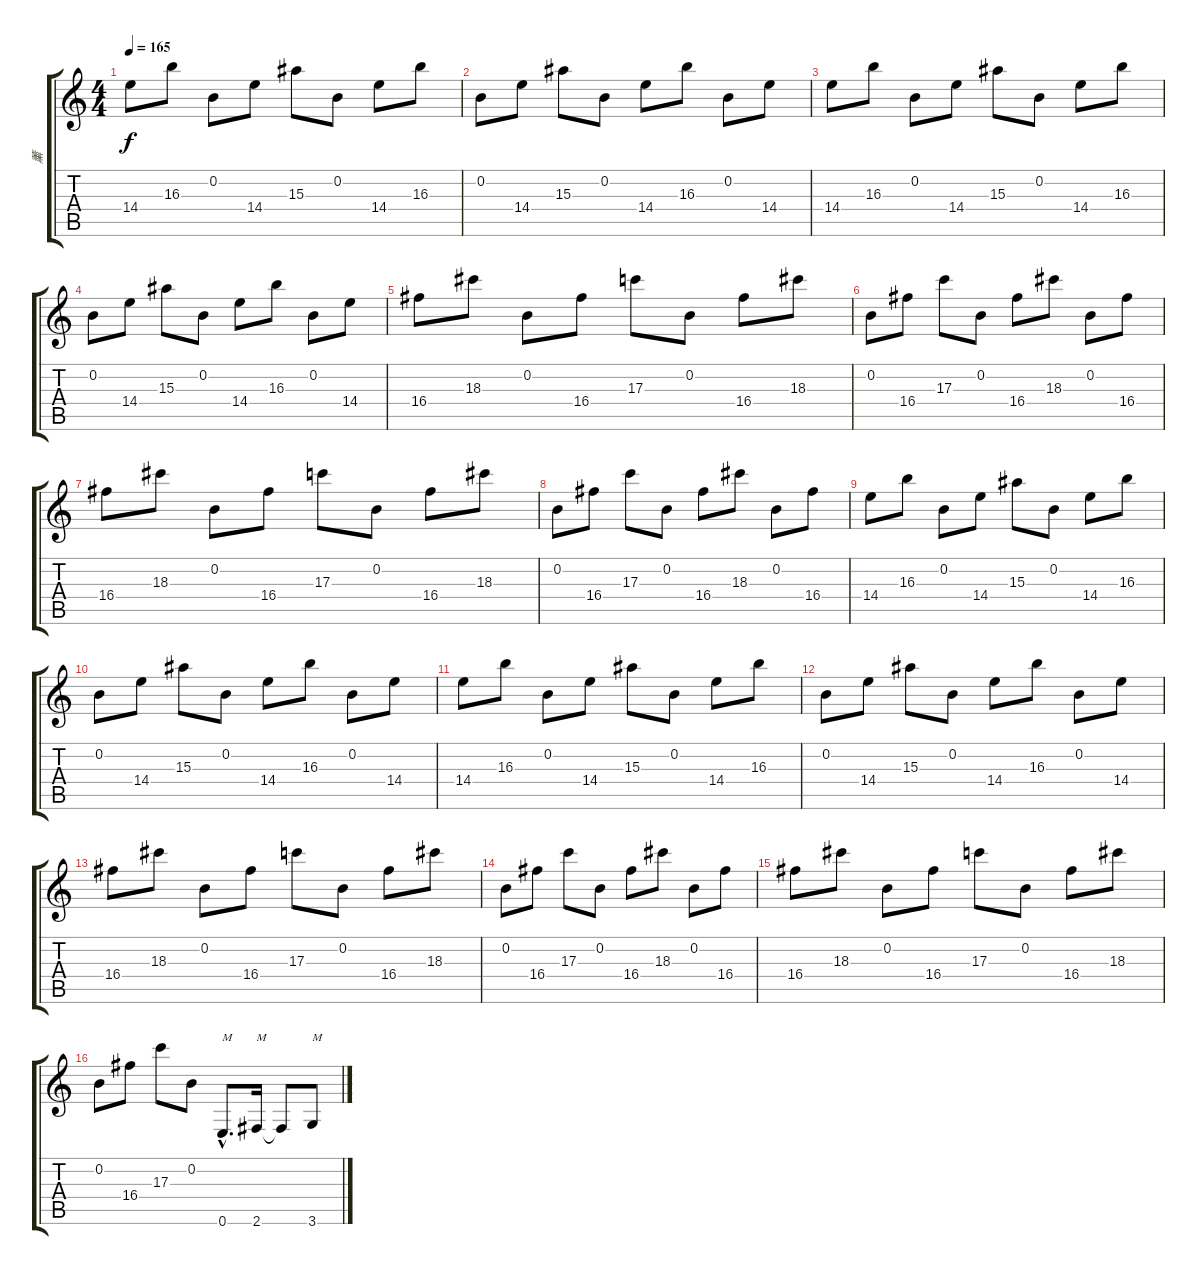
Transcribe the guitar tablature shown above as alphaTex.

\track ("薰" "薰") {instrument distortionguitar}
\staff {score tabs}
\tuning (E4 B3 G3 D3 A2 E2) {hide}
\ts (4 4)
\tempo 165
\clef g2
\ks c
14.4.8{dy f} 16.3.8 0.2.8 14.4.8 15.3.8 0.2.8 14.4.8 16.3.8 |
0.2.8 14.4.8 15.3.8 0.2.8 14.4.8 16.3.8 0.2.8 14.4.8 |
14.4.8 16.3.8 0.2.8 14.4.8 15.3.8 0.2.8 14.4.8 16.3.8 |
0.2.8 14.4.8 15.3.8 0.2.8 14.4.8 16.3.8 0.2.8 14.4.8 |
16.4.8 18.3.8 0.2.8 16.4.8 17.3.8 0.2.8 16.4.8 18.3.8 |
0.2.8 16.4.8 17.3.8 0.2.8 16.4.8 18.3.8 0.2.8 16.4.8 |
16.4.8 18.3.8 0.2.8 16.4.8 17.3.8 0.2.8 16.4.8 18.3.8 |
0.2.8 16.4.8 17.3.8 0.2.8 16.4.8 18.3.8 0.2.8 16.4.8 |
14.4.8 16.3.8 0.2.8 14.4.8 15.3.8 0.2.8 14.4.8 16.3.8 |
0.2.8 14.4.8 15.3.8 0.2.8 14.4.8 16.3.8 0.2.8 14.4.8 |
14.4.8 16.3.8 0.2.8 14.4.8 15.3.8 0.2.8 14.4.8 16.3.8 |
0.2.8 14.4.8 15.3.8 0.2.8 14.4.8 16.3.8 0.2.8 14.4.8 |
16.4.8 18.3.8 0.2.8 16.4.8 17.3.8 0.2.8 16.4.8 18.3.8 |
0.2.8 16.4.8 17.3.8 0.2.8 16.4.8 18.3.8 0.2.8 16.4.8 |
16.4.8 18.3.8 0.2.8 16.4.8 17.3.8 0.2.8 16.4.8 18.3.8 |
0.2.8 16.4.8 17.3.8 0.2.8 0.6{hac}.8{d txt "M"} 2.6.16{txt "M"} 2.6{t}.8 3.6.8{txt "M"}
